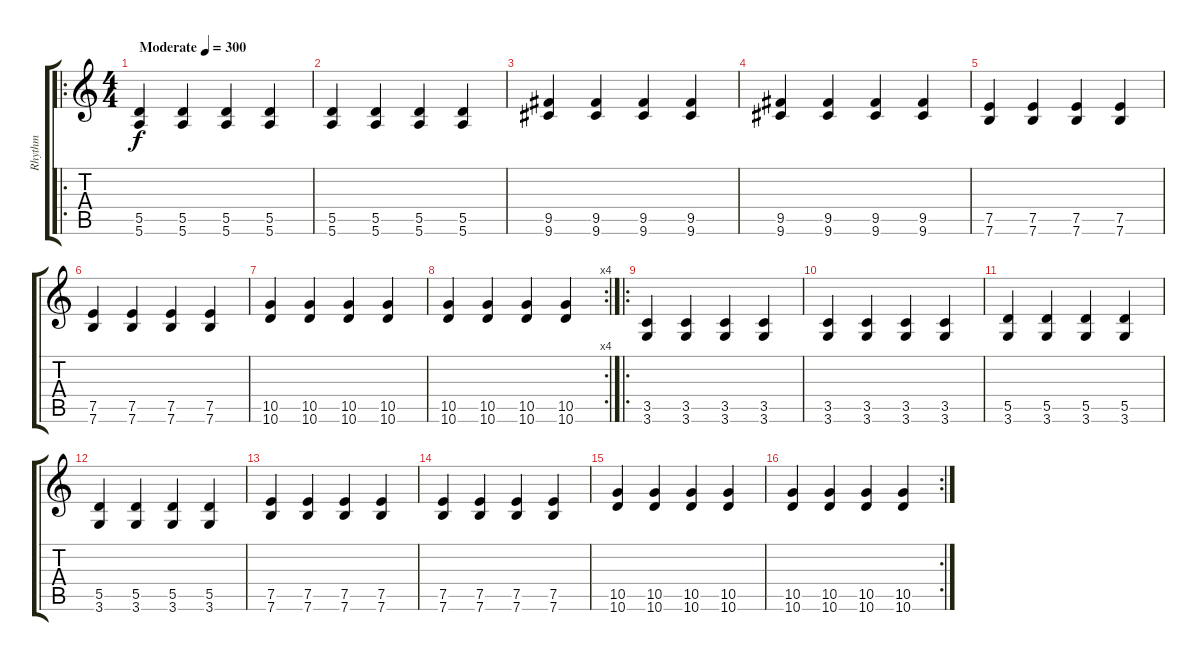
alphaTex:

\track ("Rhythm" "Rhythm") {instrument overdrivenguitar}
\staff {score tabs}
\tuning (E4 B3 G3 D3 A2 E2) {hide}
\ro
\ts (4 4)
\tempo (300 "Moderate")
\clef g2
\ks c
(5.5 5.6).4{dy f instrument overdrivenguitar} (5.5 5.6).4 (5.5 5.6).4 (5.5 5.6).4 |
(5.5 5.6).4 (5.5 5.6).4 (5.5 5.6).4 (5.5 5.6).4 |
(9.5 9.6).4 (9.5 9.6).4 (9.5 9.6).4 (9.5 9.6).4 |
(9.5 9.6).4 (9.5 9.6).4 (9.5 9.6).4 (9.5 9.6).4 |
(7.5 7.6).4 (7.5 7.6).4 (7.5 7.6).4 (7.5 7.6).4 |
(7.5 7.6).4 (7.5 7.6).4 (7.5 7.6).4 (7.5 7.6).4 |
(10.5 10.6).4 (10.5 10.6).4 (10.5 10.6).4 (10.5 10.6).4 |
\rc 4
(10.5 10.6).4 (10.5 10.6).4 (10.5 10.6).4 (10.5 10.6).4 |
\ro
(3.5 3.6).4 (3.5 3.6).4 (3.5 3.6).4 (3.5 3.6).4 |
(3.5 3.6).4 (3.5 3.6).4 (3.5 3.6).4 (3.5 3.6).4 |
(5.5 3.6).4 (5.5 3.6).4 (5.5 3.6).4 (5.5 3.6).4 |
(5.5 3.6).4 (5.5 3.6).4 (5.5 3.6).4 (5.5 3.6).4 |
(7.5 7.6).4 (7.5 7.6).4 (7.5 7.6).4 (7.5 7.6).4 |
(7.5 7.6).4 (7.5 7.6).4 (7.5 7.6).4 (7.5 7.6).4 |
(10.5 10.6).4 (10.5 10.6).4 (10.5 10.6).4 (10.5 10.6).4 |
\rc 2
(10.5 10.6).4 (10.5 10.6).4 (10.5 10.6).4 (10.5 10.6).4
